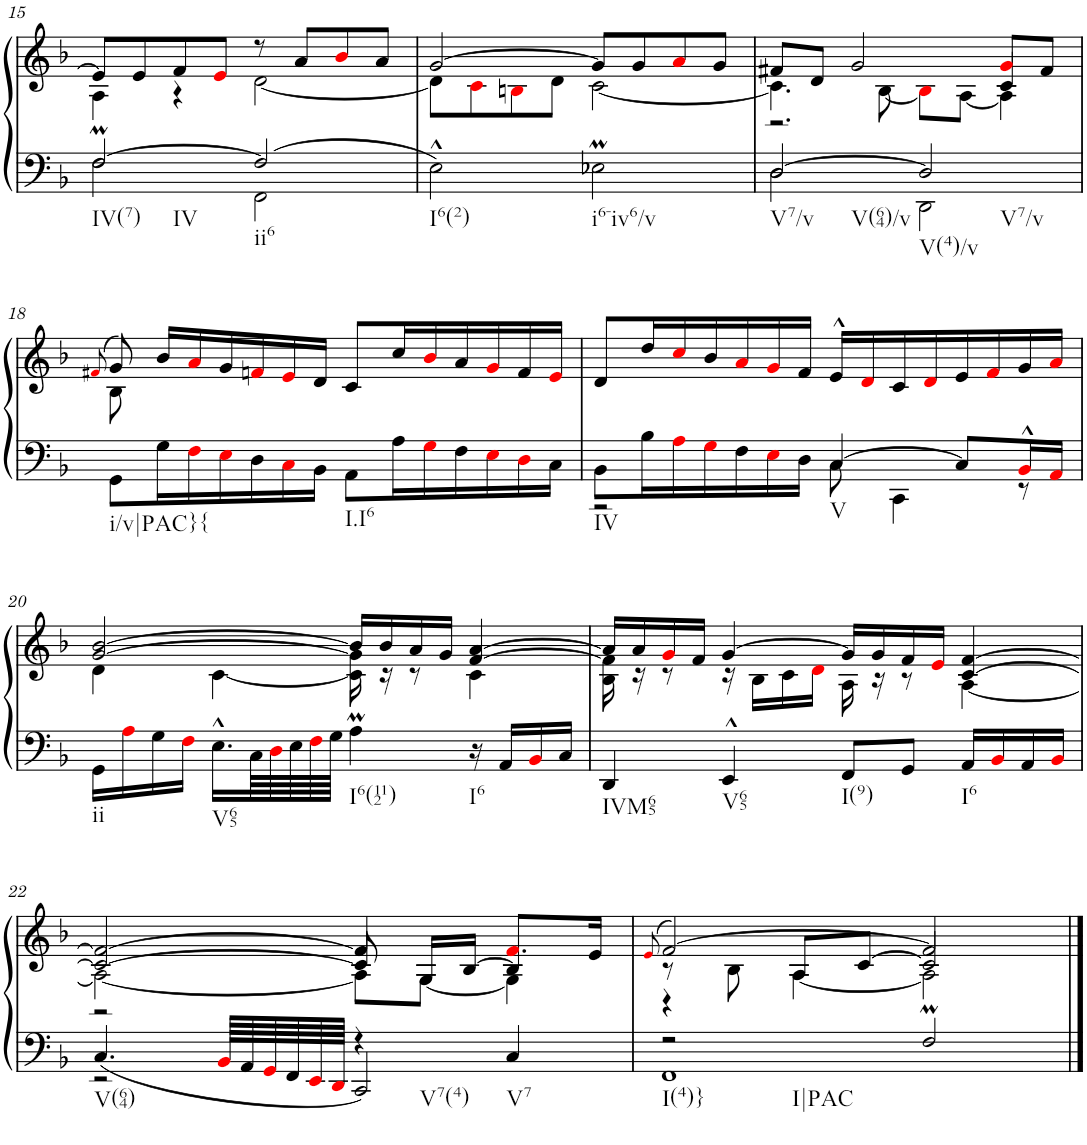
**kern	**kern
*part1	*part1
*staff2	*staff1
*I"Clavecin	*
!!LO:PB:g=z
*clefF4	*clefG2
*k[b-]	*k[b-]
*F:	*F:
*M2/2	*M2/2
*met(c|)	*met(c|)
=15	=15
*^	*^
!LO:TX:b:t=IV(7)	!	!	!
!LO:TX:b:t=IV	!	!	!
[2FM/	2F\	8e/L]	4A\
.	.	8e/	.
.	.	8f/	4r
.	.	8ei/J	.
!LO:TX:b:t=ii6	!	!	!
2F/]	2FF\	8r	[2d\
.	.	8a/L	.
.	.	8b-i/	.
.	.	8a/J	.
*v	*v	*	*
=16	=16	=16
!LO:TX:b:t=I6(2)	!	!
2E^^\	[2g/	8d\L]
.	.	8ci\
.	.	8Bni\
.	.	8d\J
!LO:TX:b:t=i6-iv6/v	!	!
2E-XM\	8g/L]	[2c\
.	8g/	.
.	8ai/	.
.	8g/J	.
=17	=17	=17
*^	*	*^
!LO:TX:b:t=V7/v	!	!	!	!
!LO:TX:b:t=V(64)/v	!	!	!	!
[2D/	2D\	8f#X/L	4.c\]	2.r
.	.	8d/J	.	.
.	.	2g/	.	.
.	.	.	[8B-\	.
!LO:TX:b:t=V(4)/v	!	!	!	!
!LO:TX:b:t=V7/v	!	!	!	!
2D/]	2DD\	.	8B-i\L]	.
.	.	.	[8A\J	.
.	.	8gi/L	4A\]	4c/
.	.	8f#/J	.	.
*v	*v	*	*	*
*	*v	*v	*v
!!LO:LB:g=z
=18	=18
.	(>8qf#Xi/
*	*^
!LO:TX:b:t=i/v|PAC}{	!	!
8GG\L	8g/)	8B-\
16G\L	16b-/LL	2..ryy
16Fi\	16ai/	.
16Ei\	16g/	.
16D\	16fni/	.
16Ci\	16ei/	.
16BB-\JJ	16d/JJ	.
!LO:TX:b:t=I.I6	!	!
8AA\L	8c/L	.
16A\L	16cc/L	.
16Gi\	16b-i/	.
16F\	16a/	.
16Ei\	16gi/	.
16Di\	16f/	.
16C\JJ	16ei/JJ	.
*	*v	*v
=19	=19
*^	*
!LO:TX:b:t=IV	!	!
8BB-\L	2r	8d/L
16B-\L	.	16dd/L
16Ai\	.	16cci/
16Gi\	.	16b-/
16F\	.	16ai/
16Ei\	.	16gi/
16D\JJ	.	16f/JJ
!LO:TX:b:t=V	!	!
[4C/	8C\	16e^^/LL
.	.	16di/
.	4CC\	16c/
.	.	16di/
8C/L]	.	16e/
.	.	16fi/
16BB-^^i/L	8r	16g/
16AAi/JJ	.	16ai/JJ
*v	*v	*
!!LO:LB:g=z
=20	=20
*	*^
!LO:TX:b:t=ii	!	!
16GG\LL	[2g/ [2b-/	4d\
16Ai\	.	.
16G\	.	.
16Fi\JJ	.	.
!LO:TX:b:t=V65	!	!
16.E^^\LL	.	[4c\
*Xtuplet	*	*
48.C\LL	.	.
48.Di\	.	.
48.E\	.	.
48.Fi\	.	.
48.G\JJJJ	.	.
!LO:TX:b:t=I6(112)	!	!
4Am\	16b-/LL]	16c\] 16g\]
.	16b-/	16r
.	16a/	8r
.	16g/JJ	.
!LO:TX:b:t=I6	!	!
16r	[4f/ [4a/	4c\
16AA/LL	.	.
16BB-i/	.	.
16C/JJ	.	.
=21	=21	=21
!LO:TX:b:t=IVM65	!	!
4DD/	16a/LL]	16B-\ 16f\]
.	16a/	16r
.	16gi/	8r
.	16f/JJ	.
!LO:TX:b:t=V65	!	!
4EE^^/	[4g/	16r
.	.	16B-\LL
.	.	16c\
.	.	16di\JJ
!LO:TX:b:t=I(9)	!	!
8FF/L	16g/LL]	16A\
.	16g/	16r
8GG/J	16f/	8r
.	16ei/JJ	.
!LO:TX:b:t=I6	!	!
16AA/LL	[4c/ [4f/	[4A\
16BB-i/	.	.
16AA/	.	.
16BB-i/JJ	.	.
!!LO:LB:g=z
=22	=22	=22
*^	*	*^
!LO:TX:b:t=V(64)	!	!	!	!
4.C/	2r	2c/_ 2f/_	2A\_	2r
48BB-i/LLLL	.	.	.	.
48AA/	.	.	.	.
48GGi/	.	.	.	.
48FF/	.	.	.	.
48EEi/	.	.	.	.
48DDi/JJJJ	.	.	.	.
!LO:TX:b:t=V7(4)	!	!	!	!
4r	2CC/	4f/]	8A\L]	8c/]
.	.	.	[8G\J	16G/LL
.	.	.	.	[16B-/JJ
!LO:TX:b:t=V7	!	!	!	!
4C/	.	8.fi/L	4G\]	4B-/]
.	.	16e/Jk	.	.
=23	=23	=23	=23	=23
.	.	(>8qei/	.	.
!LO:TX:b:t=I(4)}	!	!	!	!
!LO:TX:b:t=I|PAC	!	!	!	!
2r	1FF	[2f/)	8r	4r
.	.	.	8B-\	.
.	.	.	[4A\	8A/L
.	.	.	.	[8c/J
2FM/	.	2f/]	2A\]	2c/]
*v	*v	*	*	*
*	*v	*v	*v
==	==
*-	*-
